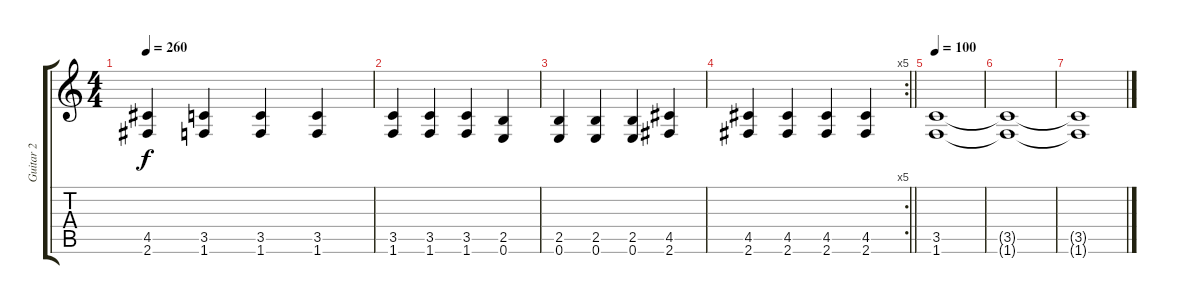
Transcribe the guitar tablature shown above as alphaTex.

\track ("Guitar 2" "Guitar 2") {instrument distortionguitar}
\staff {score tabs}
\tuning (E4 B3 G3 D3 A2 E2) {hide}
\ts (4 4)
\tempo 260
\clef g2
\ks c
(4.5 2.6).4{dy f} (3.5 1.6).4 (3.5 1.6).4 (3.5 1.6).4 |
(3.5 1.6).4 (3.5 1.6).4 (3.5 1.6).4 (2.5 0.6).4 |
(2.5 0.6).4 (2.5 0.6).4 (2.5 0.6).4 (4.5 2.6).4 |
\rc 5
\barLineRight lightlight
(4.5 2.6).4 (4.5 2.6).4 (4.5 2.6).4 (4.5 2.6).4 |
\tempo 100
(3.5 1.6).1 |
(3.5{t} 1.6{t}).1 |
(3.5{t} 1.6{t}).1
